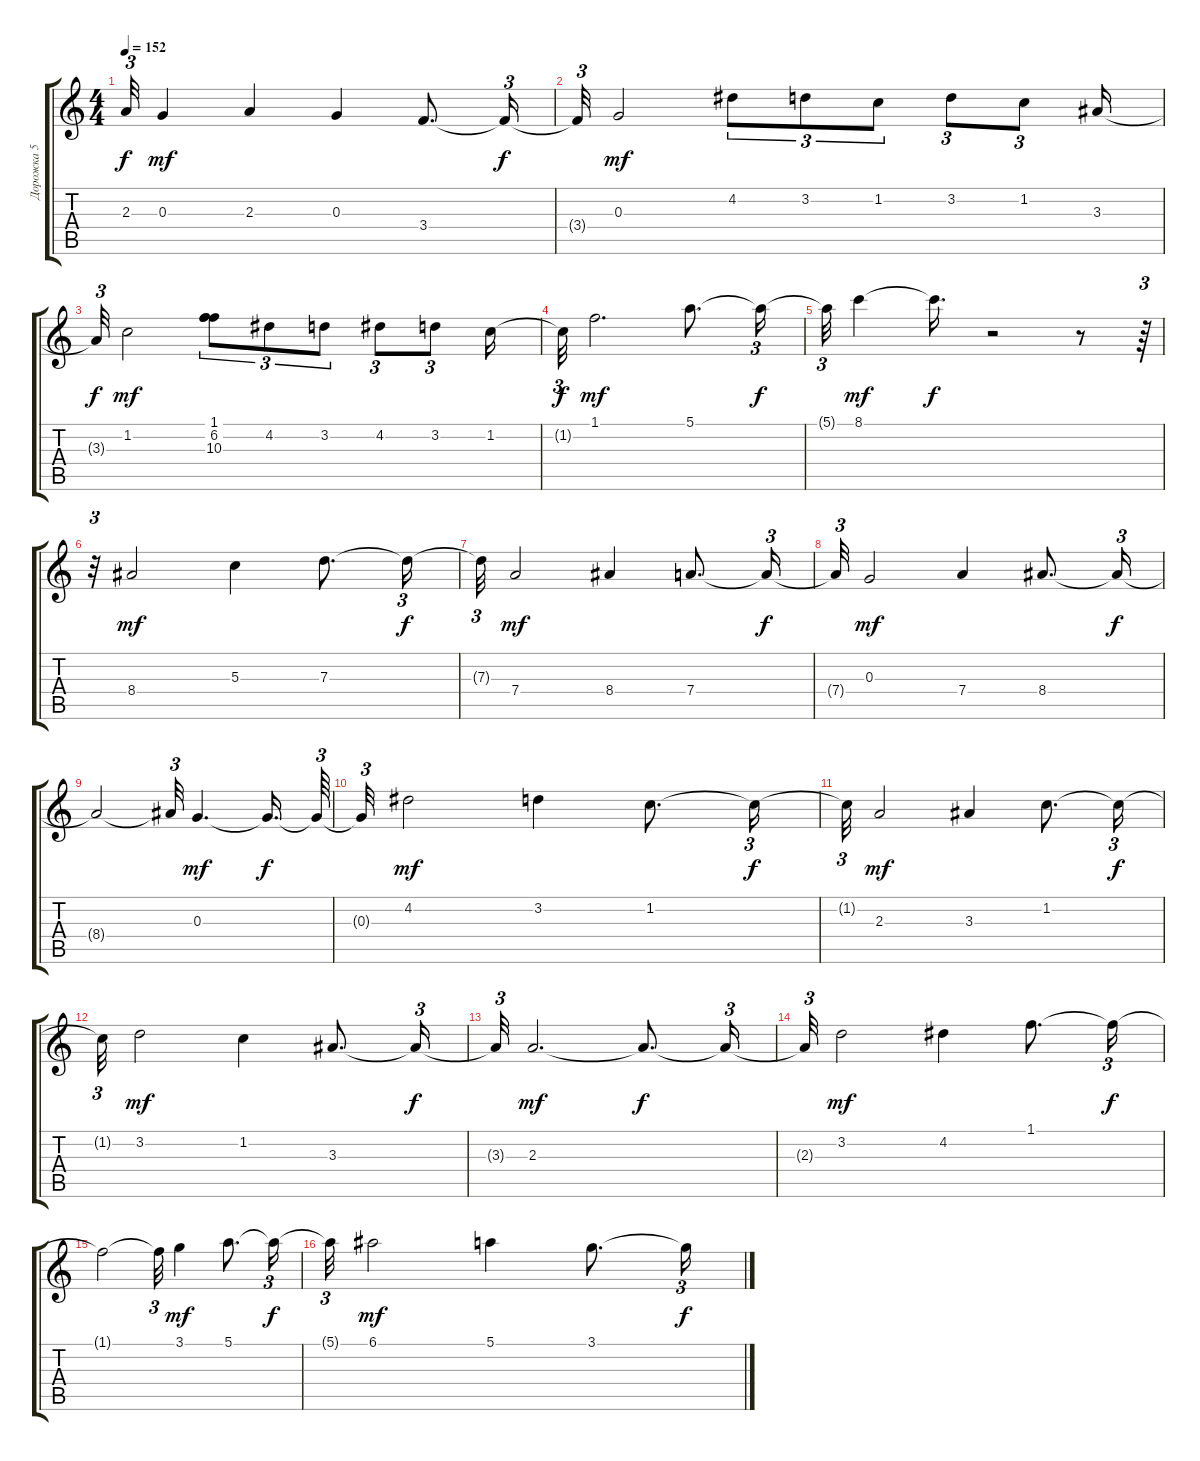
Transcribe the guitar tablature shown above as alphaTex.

\track ("Дорожка 5" "Дорожка 5") {instrument distortionguitar}
\staff {score tabs}
\tuning (E4 B3 G3 D3 A2 E2) {hide}
\ts (4 4)
\tempo 152
\clef g2
\ks c
2.3{t}.32{tu (3 2) dy f} 0.3.4{dy mf} 2.3.4 0.3.4 3.4.8{d} 3.4{t}.16{tu (3 2) dy f} |
3.4{t}.32{tu (3 2)} 0.3.2{dy mf} 4.2.8{tu (3 2)} 3.2.8{tu (3 2)} 1.2.8{tu (3 2)} 3.2.8{tu (3 2)} 1.2.8{tu (3 2)} 3.3.16 |
3.3{t}.32{tu (3 2) dy f} 1.2.2{dy mf} (1.1 6.2 10.3).8{tu (3 2)} 4.2.8{tu (3 2)} 3.2.8{tu (3 2)} 4.2.8{tu (3 2)} 3.2.8{tu (3 2)} 1.2.16 |
1.2{t}.32{tu (3 2) dy f} 1.1.2{d dy mf} 5.1.8{d} 5.1{t}.16{tu (3 2) dy f} |
5.1{t}.32{tu (3 2)} 8.1.4{dy mf} 8.1{t}.16{d dy f} r.2 r.8 r.64{tu (3 2)} |
r.32{tu (3 2)} 8.4.2{dy mf} 5.3.4 7.3.8{d} 7.3{t}.16{tu (3 2) dy f} |
7.3{t}.32{tu (3 2)} 7.4.2{dy mf} 8.4.4 7.4.8{d} 7.4{t}.16{tu (3 2) dy f} |
7.4{t}.32{tu (3 2)} 0.3.2{dy mf} 7.4.4 8.4.8{d} 8.4{t}.16{tu (3 2) dy f} |
8.4{t}.2 8.4{t}.32{tu (3 2)} 0.3.4{d dy mf} 0.3{t}.16{d dy f} 0.3{t}.64{tu (3 2)} |
0.3{t}.32{tu (3 2)} 4.2.2{dy mf} 3.2.4 1.2.8{d} 1.2{t}.16{tu (3 2) dy f} |
1.2{t}.32{tu (3 2)} 2.3.2{dy mf} 3.3.4 1.2.8{d} 1.2{t}.16{tu (3 2) dy f} |
1.2{t}.32{tu (3 2)} 3.2.2{dy mf} 1.2.4 3.3.8{d} 3.3{t}.16{tu (3 2) dy f} |
3.3{t}.32{tu (3 2)} 2.3.2{d dy mf} 2.3{t}.8{d dy f} 2.3{t}.16{tu (3 2)} |
2.3{t}.32{tu (3 2)} 3.2.2{dy mf} 4.2.4 1.1.8{d} 1.1{t}.16{tu (3 2) dy f} |
1.1{t}.2 1.1{t}.32{tu (3 2)} 3.1.4{dy mf} 5.1.8{d} 5.1{t}.16{tu (3 2) dy f} |
5.1{t}.32{tu (3 2)} 6.1.2{dy mf} 5.1.4 3.1.8{d} 3.1{t}.16{tu (3 2) dy f}
